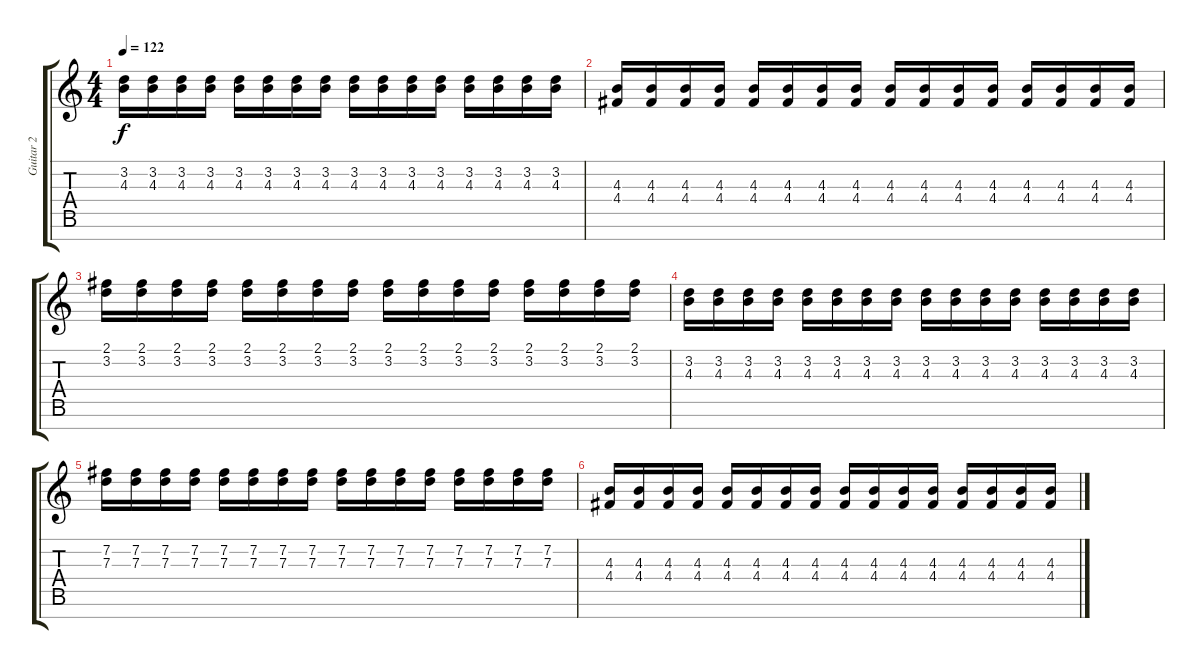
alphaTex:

\track ("Guitar 2" "Guitar 2") {instrument distortionguitar}
\staff {score tabs}
\tuning (E4 B3 G3 D3 A2 E2 B1) {hide}
\ts (4 4)
\tempo 122
\clef g2
\ks c
(3.2 4.3).16{dy f} (3.2 4.3).16 (3.2 4.3).16 (3.2 4.3).16 (3.2 4.3).16 (3.2 4.3).16 (3.2 4.3).16 (3.2 4.3).16 (3.2 4.3).16 (3.2 4.3).16 (3.2 4.3).16 (3.2 4.3).16 (3.2 4.3).16 (3.2 4.3).16 (3.2 4.3).16 (3.2 4.3).16 |
(4.3 4.4).16 (4.3 4.4).16 (4.3 4.4).16 (4.3 4.4).16 (4.3 4.4).16 (4.3 4.4).16 (4.3 4.4).16 (4.3 4.4).16 (4.3 4.4).16 (4.3 4.4).16 (4.3 4.4).16 (4.3 4.4).16 (4.3 4.4).16 (4.3 4.4).16 (4.3 4.4).16 (4.3 4.4).16 |
(2.1 3.2).16 (2.1 3.2).16 (2.1 3.2).16 (2.1 3.2).16 (2.1 3.2).16 (2.1 3.2).16 (2.1 3.2).16 (2.1 3.2).16 (2.1 3.2).16 (2.1 3.2).16 (2.1 3.2).16 (2.1 3.2).16 (2.1 3.2).16 (2.1 3.2).16 (2.1 3.2).16 (2.1 3.2).16 |
(3.2 4.3).16 (3.2 4.3).16 (3.2 4.3).16 (3.2 4.3).16 (3.2 4.3).16 (3.2 4.3).16 (3.2 4.3).16 (3.2 4.3).16 (3.2 4.3).16 (3.2 4.3).16 (3.2 4.3).16 (3.2 4.3).16 (3.2 4.3).16 (3.2 4.3).16 (3.2 4.3).16 (3.2 4.3).16 |
(7.2 7.3).16 (7.2 7.3).16 (7.2 7.3).16 (7.2 7.3).16 (7.2 7.3).16 (7.2 7.3).16 (7.2 7.3).16 (7.2 7.3).16 (7.2 7.3).16 (7.2 7.3).16 (7.2 7.3).16 (7.2 7.3).16 (7.2 7.3).16 (7.2 7.3).16 (7.2 7.3).16 (7.2 7.3).16 |
(4.3 4.4).16 (4.3 4.4).16 (4.3 4.4).16 (4.3 4.4).16 (4.3 4.4).16 (4.3 4.4).16 (4.3 4.4).16 (4.3 4.4).16 (4.3 4.4).16 (4.3 4.4).16 (4.3 4.4).16 (4.3 4.4).16 (4.3 4.4).16 (4.3 4.4).16 (4.3 4.4).16 (4.3 4.4).16
